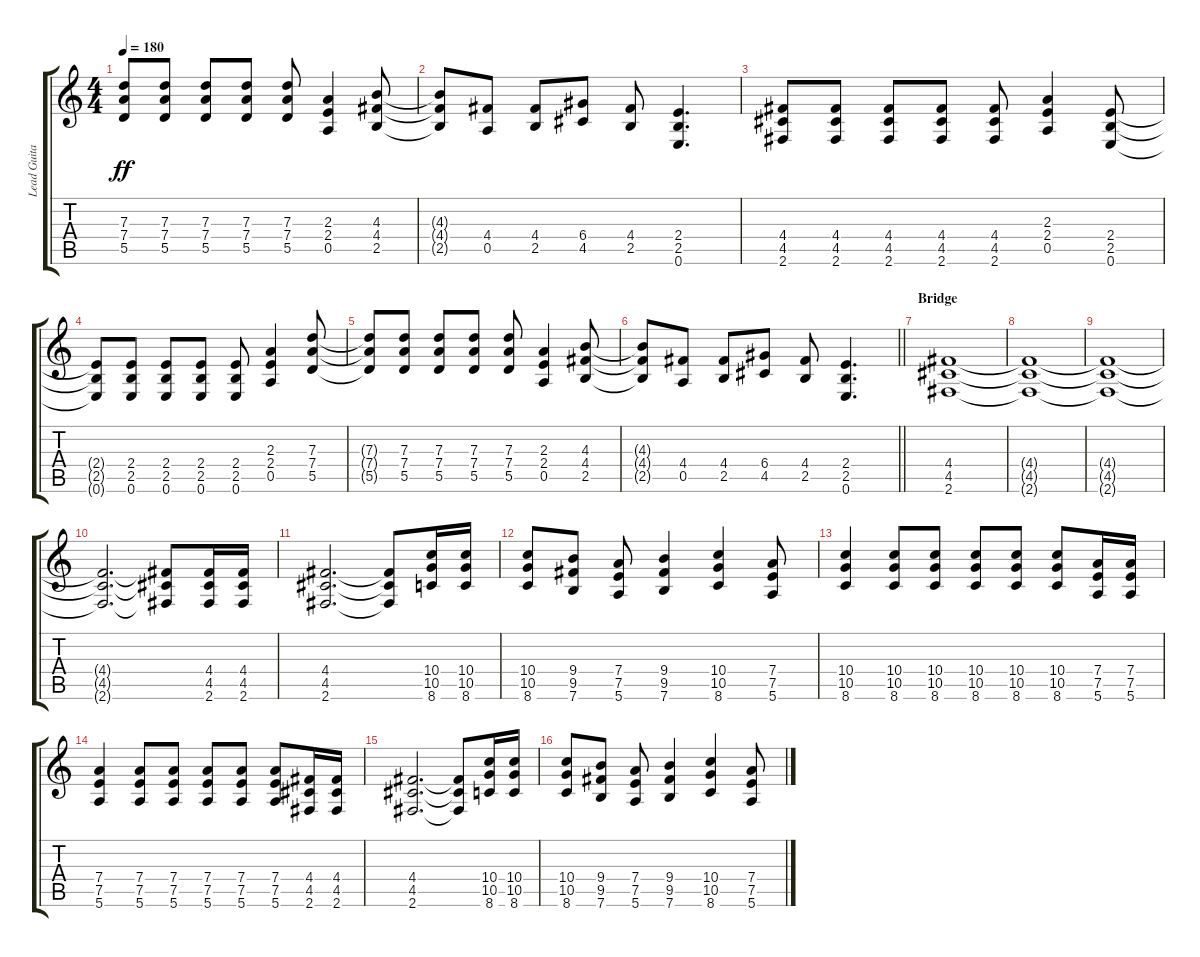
\track ("Lead Guitar" "Lead Guita") {instrument distortionguitar}
\staff {score tabs}
\tuning (E4 B3 G3 D3 A2 E2) {hide}
\ts (4 4)
\tempo 180
\clef g2
\ks c
(7.3{t} 7.4{t} 5.5{t}).8{dy ff} (7.3 7.4 5.5).8 (7.3 7.4 5.5).8 (7.3 7.4 5.5).8 (7.3 7.4 5.5).8 (2.3 2.4 0.5).4 (4.3 4.4 2.5).8 |
(4.3{t} 4.4{t} 2.5{t}).8 (4.4 0.5).8 (4.4 2.5).8 (6.4 4.5).8 (4.4 2.5).8 (2.4 2.5 0.6).4{d} |
(4.4 4.5 2.6).8 (4.4 4.5 2.6).8 (4.4 4.5 2.6).8 (4.4 4.5 2.6).8 (4.4 4.5 2.6).8 (2.3 2.4 0.5).4 (2.4 2.5 0.6).8 |
(2.4{t} 2.5{t} 0.6{t}).8 (2.4 2.5 0.6).8 (2.4 2.5 0.6).8 (2.4 2.5 0.6).8 (2.4 2.5 0.6).8 (2.3 2.4 0.5).4 (7.3 7.4 5.5).8 |
(7.3{t} 7.4{t} 5.5{t}).8 (7.3 7.4 5.5).8 (7.3 7.4 5.5).8 (7.3 7.4 5.5).8 (7.3 7.4 5.5).8 (2.3 2.4 0.5).4 (4.3 4.4 2.5).8 |
\barLineRight lightlight
(4.3{t} 4.4{t} 2.5{t}).8 (4.4 0.5).8 (4.4 2.5).8 (6.4 4.5).8 (4.4 2.5).8 (2.4 2.5 0.6).4{d} |
\section ("" "Bridge")
(4.4 4.5 2.6).1 |
(4.4{t} 4.5{t} 2.6{t}).1 |
(4.4{t} 4.5{t} 2.6{t}).1 |
(4.4{t} 4.5{t} 2.6{t}).2{d} (4.4{t} 4.5{t} 2.6{t}).8 (4.4 4.5 2.6).16 (4.4 4.5 2.6).16 |
(4.4 4.5 2.6).2{d} (4.4{t} 4.5{t} 2.6{t}).8 (10.4 10.5 8.6).16 (10.4 10.5 8.6).16 |
(10.4 10.5 8.6).8 (9.4 9.5 7.6).8 (7.4 7.5 5.6).8 (9.4 9.5 7.6).4 (10.4 10.5 8.6).4 (7.4 7.5 5.6).8 |
(10.4 10.5 8.6).4 (10.4 10.5 8.6).8 (10.4 10.5 8.6).8 (10.4 10.5 8.6).8 (10.4 10.5 8.6).8 (10.4 10.5 8.6).8 (7.4 7.5 5.6).16 (7.4 7.5 5.6).16 |
(7.4 7.5 5.6).4 (7.4 7.5 5.6).8 (7.4 7.5 5.6).8 (7.4 7.5 5.6).8 (7.4 7.5 5.6).8 (7.4 7.5 5.6).8 (4.4 4.5 2.6).16 (4.4 4.5 2.6).16 |
(4.4 4.5 2.6).2{d} (4.4{t} 4.5{t} 2.6{t}).8 (10.4 10.5 8.6).16 (10.4 10.5 8.6).16 |
(10.4 10.5 8.6).8 (9.4 9.5 7.6).8 (7.4 7.5 5.6).8 (9.4 9.5 7.6).4 (10.4 10.5 8.6).4 (7.4 7.5 5.6).8
